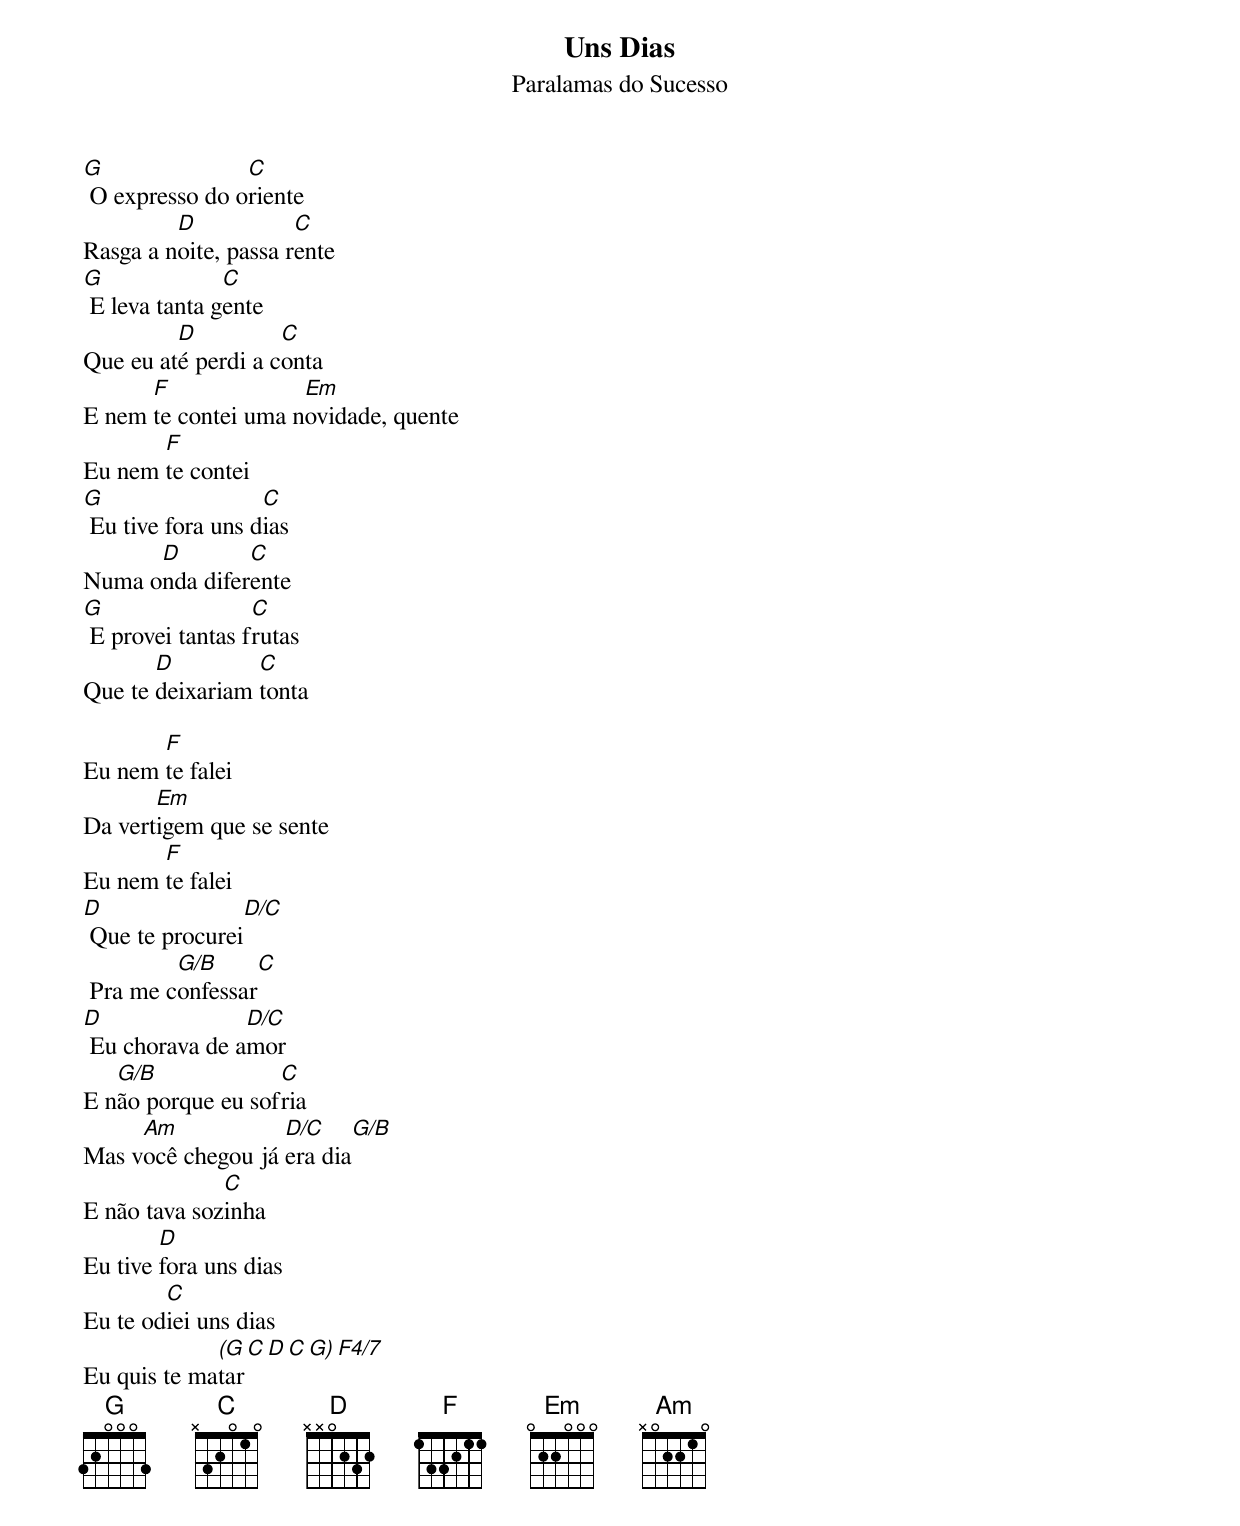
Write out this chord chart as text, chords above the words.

Uns Dias
Paralamas do Sucesso

G               C
 O expresso do oriente
         D            C
Rasga a noite, passa rente
G              C
 E leva tanta gente
         D          C
Que eu até perdi a conta
      F              Em
E nem te contei uma novidade, quente
       F
Eu nem te contei
G                  C
 Eu tive fora uns dias
      D        C
Numa onda diferente
G                 C
 E provei tantas frutas
       D         C
Que te deixariam tonta

       F
Eu nem te falei
       Em
Da vertigem que se sente
       F
Eu nem te falei
D                D/C
 Que te procurei
         G/B      C
 Pra me confessar
D               D/C
 Eu chorava de amor
   G/B             C
E não porque eu sofria
     Am            D/C     G/B
Mas você chegou já era dia
              C
E não tava sozinha
        D
Eu tive fora uns dias
        C
Eu te odiei uns dias
             (G  C D C G) F4/7
Eu quis te matar
